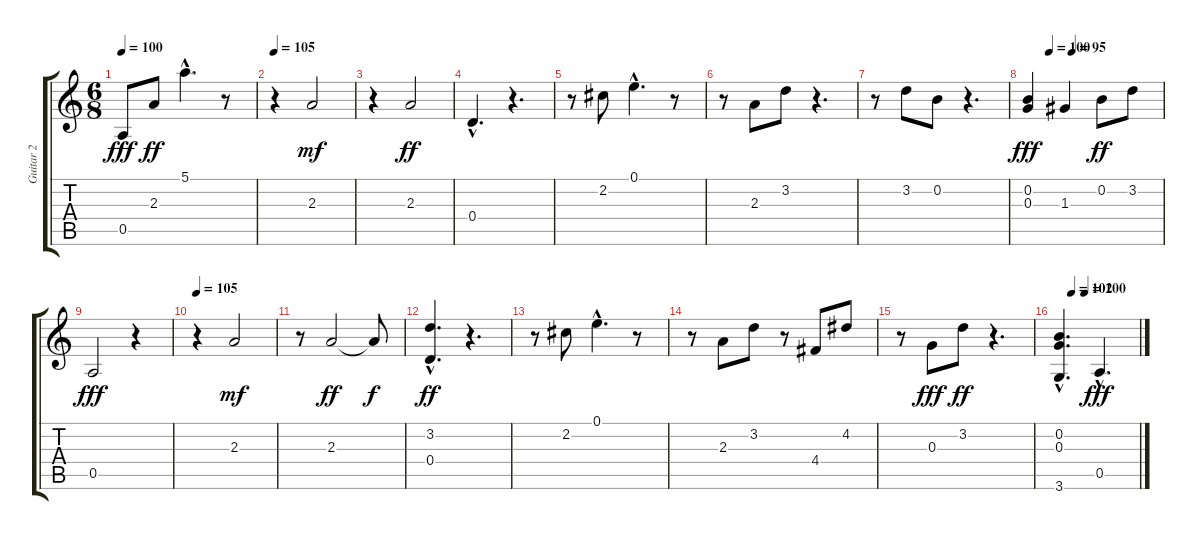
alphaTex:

\track ("Guitar 2" "Guitar 2") {instrument acousticguitarnylon}
\staff {score tabs}
\tuning (E4 B3 G3 D3 A2 E2) {hide}
\ts (6 8)
\tempo 100
\clef g2
\ks c
0.5.8{dy fff} 2.3.8{dy ff} 5.1{hac}.4{d} r.8 |
\tempo 105
r.4 2.3.2{dy mf} |
r.4 2.3.2{dy ff} |
0.4{hac}.4{d} r.4{d} |
r.8 2.2.8 0.1{hac}.4{d} r.8 |
r.8 2.3.8 3.2.8 r.4{d} |
r.8 3.2.8 0.2.8 r.4{d} |
\tempo (100 0.16666666666666666)
\tempo (95 0.3333333333333333)
(0.2 0.3).4{dy fff} 1.3.4 0.2.8{dy ff} 3.2.8 |
0.5.2{dy fff} r.4 |
\tempo 105
r.4 2.3.2{dy mf} |
r.8 2.3.2{dy ff} 2.3{t}.8{dy f} |
(3.2{hac} 0.4{hac}).4{d dy ff} r.4{d} |
r.8 2.2.8 0.1{hac}.4{d} r.8 |
r.8 2.3.8 3.2.8 r.8 4.4.8 4.2.8 |
r.8 0.3.8{dy fff} 3.2.8{dy ff} r.4{d} |
\tempo (102 0.16666666666666666)
\tempo (100 0.3333333333333333)
(0.2{hac} 0.3{hac} 3.6{hac}).4{d} 0.5{hac}.4{d dy fff}
